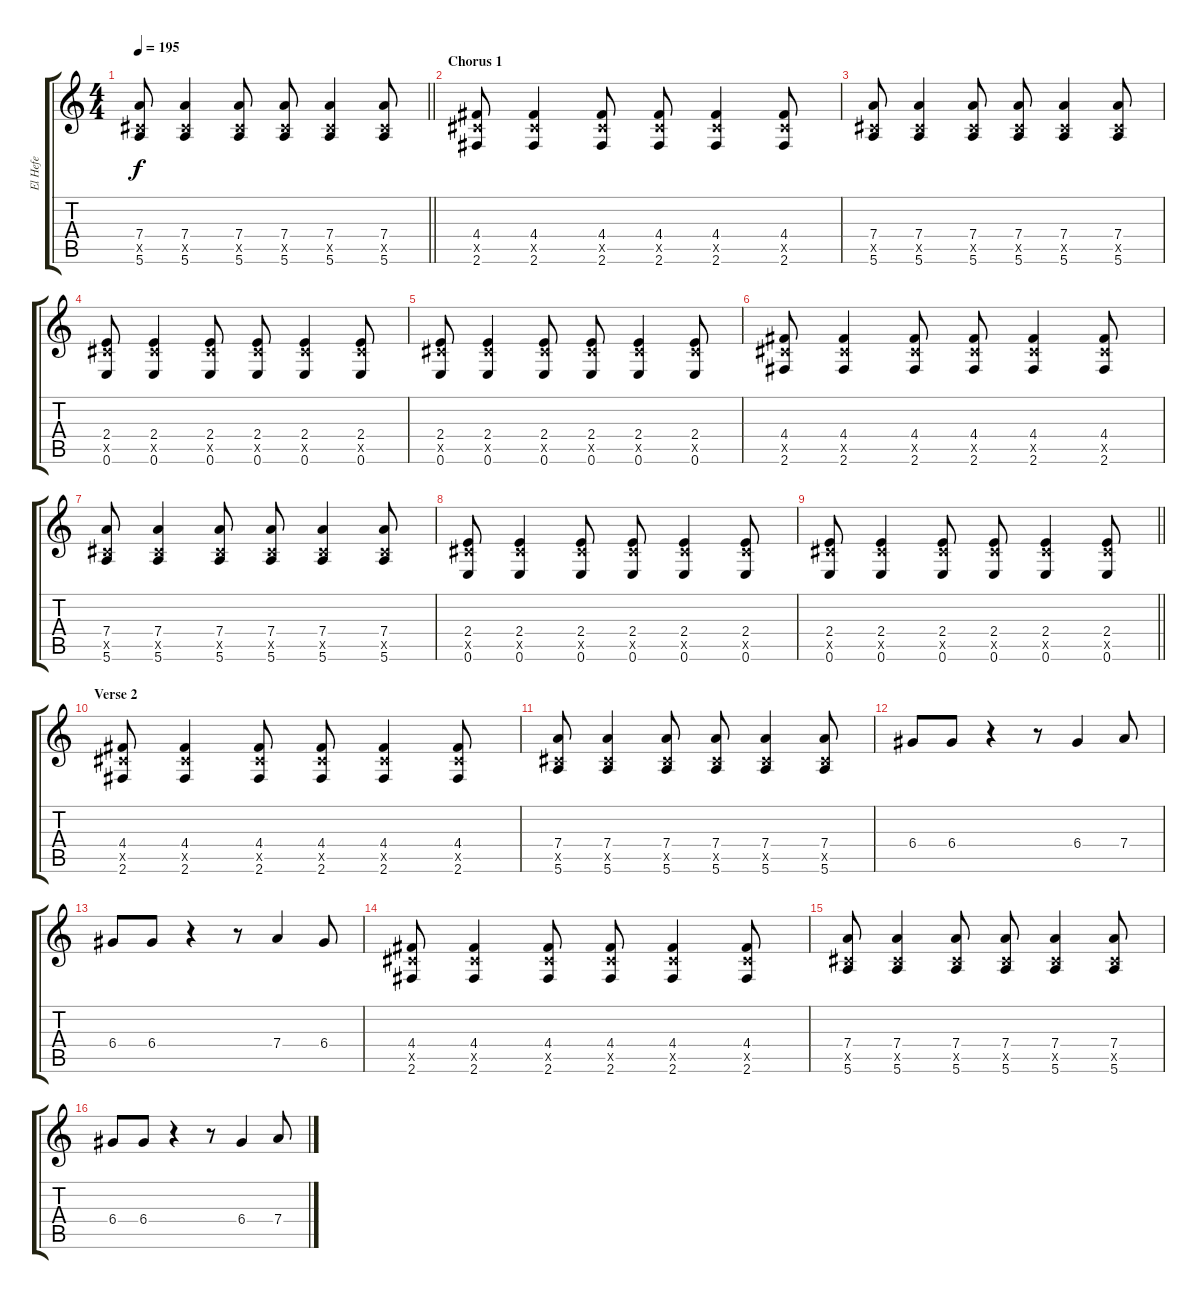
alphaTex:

\track ("El Hefe" "El Hefe") {instrument distortionguitar}
\staff {score tabs}
\tuning (E4 B3 G3 D3 A2 E2) {hide}
\ts (4 4)
\tempo 195
\clef g2
\barLineRight lightlight
\ks c
(7.4 4.5{x} 5.6).8{dy f} (7.4 4.5{x} 5.6).4 (7.4 4.5{x} 5.6).8 (7.4 4.5{x} 5.6).8 (7.4 4.5{x} 5.6).4 (7.4 4.5{x} 5.6).8 |
\section ("" "Chorus 1")
(4.4 4.5{x} 2.6).8 (4.4 4.5{x} 2.6).4 (4.4 4.5{x} 2.6).8 (4.4 4.5{x} 2.6).8 (4.4 4.5{x} 2.6).4 (4.4 4.5{x} 2.6).8 |
(7.4 4.5{x} 5.6).8 (7.4 4.5{x} 5.6).4 (7.4 4.5{x} 5.6).8 (7.4 4.5{x} 5.6).8 (7.4 4.5{x} 5.6).4 (7.4 4.5{x} 5.6).8 |
(2.4 4.5{x} 0.6).8 (2.4 4.5{x} 0.6).4 (2.4 4.5{x} 0.6).8 (2.4 4.5{x} 0.6).8 (2.4 4.5{x} 0.6).4 (2.4 4.5{x} 0.6).8 |
(2.4 4.5{x} 0.6).8 (2.4 4.5{x} 0.6).4 (2.4 4.5{x} 0.6).8 (2.4 4.5{x} 0.6).8 (2.4 4.5{x} 0.6).4 (2.4 4.5{x} 0.6).8 |
(4.4 4.5{x} 2.6).8 (4.4 4.5{x} 2.6).4 (4.4 4.5{x} 2.6).8 (4.4 4.5{x} 2.6).8 (4.4 4.5{x} 2.6).4 (4.4 4.5{x} 2.6).8 |
(7.4 4.5{x} 5.6).8 (7.4 4.5{x} 5.6).4 (7.4 4.5{x} 5.6).8 (7.4 4.5{x} 5.6).8 (7.4 4.5{x} 5.6).4 (7.4 4.5{x} 5.6).8 |
(2.4 4.5{x} 0.6).8 (2.4 4.5{x} 0.6).4 (2.4 4.5{x} 0.6).8 (2.4 4.5{x} 0.6).8 (2.4 4.5{x} 0.6).4 (2.4 4.5{x} 0.6).8 |
\barLineRight lightlight
(2.4 4.5{x} 0.6).8 (2.4 4.5{x} 0.6).4 (2.4 4.5{x} 0.6).8 (2.4 4.5{x} 0.6).8 (2.4 4.5{x} 0.6).4 (2.4 4.5{x} 0.6).8 |
\section ("" "Verse 2")
(4.4 4.5{x} 2.6).8 (4.4 4.5{x} 2.6).4 (4.4 4.5{x} 2.6).8 (4.4 4.5{x} 2.6).8 (4.4 4.5{x} 2.6).4 (4.4 4.5{x} 2.6).8 |
(7.4 4.5{x} 5.6).8 (7.4 4.5{x} 5.6).4 (7.4 4.5{x} 5.6).8 (7.4 4.5{x} 5.6).8 (7.4 4.5{x} 5.6).4 (7.4 4.5{x} 5.6).8 |
6.4.8 6.4.8 r.4 r.8 6.4.4 7.4.8 |
6.4.8 6.4.8 r.4 r.8 7.4.4 6.4.8 |
(4.4 4.5{x} 2.6).8 (4.4 4.5{x} 2.6).4 (4.4 4.5{x} 2.6).8 (4.4 4.5{x} 2.6).8 (4.4 4.5{x} 2.6).4 (4.4 4.5{x} 2.6).8 |
(7.4 4.5{x} 5.6).8 (7.4 4.5{x} 5.6).4 (7.4 4.5{x} 5.6).8 (7.4 4.5{x} 5.6).8 (7.4 4.5{x} 5.6).4 (7.4 4.5{x} 5.6).8 |
6.4.8 6.4.8 r.4 r.8 6.4.4 7.4.8
